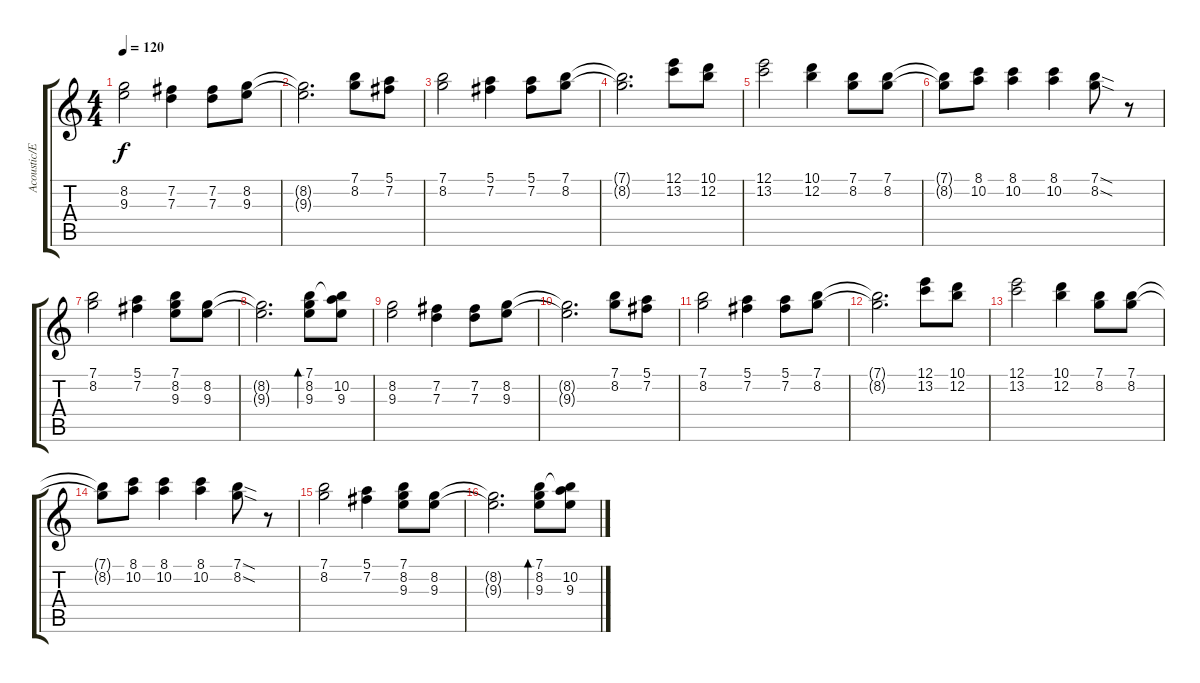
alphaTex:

\track ("Acoustic/Extra Lead" "Acoustic/E") {instrument acousticguitarsteel}
\staff {score tabs}
\tuning (E4 B3 G3 D3 A2 E2) {hide}
\ts (4 4)
\tempo 120
\clef g2
\ks c
(8.2 9.3).2{dy f} (7.2 7.3).4 (7.2 7.3).8 (8.2 9.3).8 |
(8.2{t} 9.3{t}).2{d} (7.1 8.2).8 (5.1 7.2).8 |
(7.1 8.2).2 (5.1 7.2).4 (5.1 7.2).8 (7.1 8.2).8 |
(7.1{t} 8.2{t}).2{d} (12.1 13.2).8 (10.1 12.2).8 |
(12.1 13.2).2 (10.1 12.2).4 (7.1 8.2).8 (7.1 8.2).8 |
(7.1{t} 8.2{t}).8 (8.1 10.2).8 (8.1 10.2).4 (8.1 10.2).4 (7.1{sod} 8.2{sod}).8 r.8 |
(7.1 8.2).2 (5.1 7.2).4 (7.1 8.2 9.3).8 (8.2 9.3).8 |
(8.2{t} 9.3{t}).2{d} (7.1 8.2 9.3).8{bd 120} (7.1{t} 10.2 9.3).8 |
(8.2 9.3).2 (7.2 7.3).4 (7.2 7.3).8 (8.2 9.3).8 |
(8.2{t} 9.3{t}).2{d} (7.1 8.2).8 (5.1 7.2).8 |
(7.1 8.2).2 (5.1 7.2).4 (5.1 7.2).8 (7.1 8.2).8 |
(7.1{t} 8.2{t}).2{d} (12.1 13.2).8 (10.1 12.2).8 |
(12.1 13.2).2 (10.1 12.2).4 (7.1 8.2).8 (7.1 8.2).8 |
(7.1{t} 8.2{t}).8 (8.1 10.2).8 (8.1 10.2).4 (8.1 10.2).4 (7.1{sod} 8.2{sod}).8 r.8 |
(7.1 8.2).2 (5.1 7.2).4 (7.1 8.2 9.3).8 (8.2 9.3).8 |
(8.2{t} 9.3{t}).2{d} (7.1 8.2 9.3).8{bd 120} (7.1{t} 10.2 9.3).8
